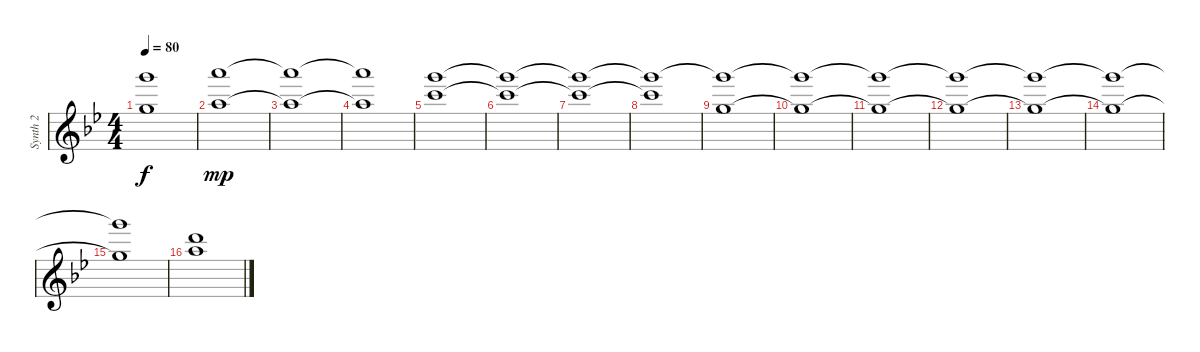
\track ("Synth 2" "Synth 2") {instrument stringensemble2}
\staff {score}
\tuning (E4 B3 G3 D3 A2 E2) {hide}
\ts (4 4)
\tempo 80
\clef g2
\ks gminor
(27.1{t} 24.3{t}).1{dy f} |
(29.1 22.2).1{dy mp} |
(29.1{t} 22.2{t}).1 |
(29.1{t} 22.2{t}).1 |
(27.1 25.2).1 |
(27.1{t} 25.2{t}).1 |
(27.1{t} 25.2{t}).1 |
(27.1{t} 25.2{t}).1 |
(27.1{t} 20.2).1 |
(27.1{t} 20.2{t}).1 |
(27.1{t} 20.2{t}).1 |
(27.1{t} 20.2{t}).1 |
(27.1{t} 20.2{t}).1 |
(27.1{t} 20.2{t}).1 |
(27.1{t} 20.2{t}).1 |
(22.1 22.2).1
